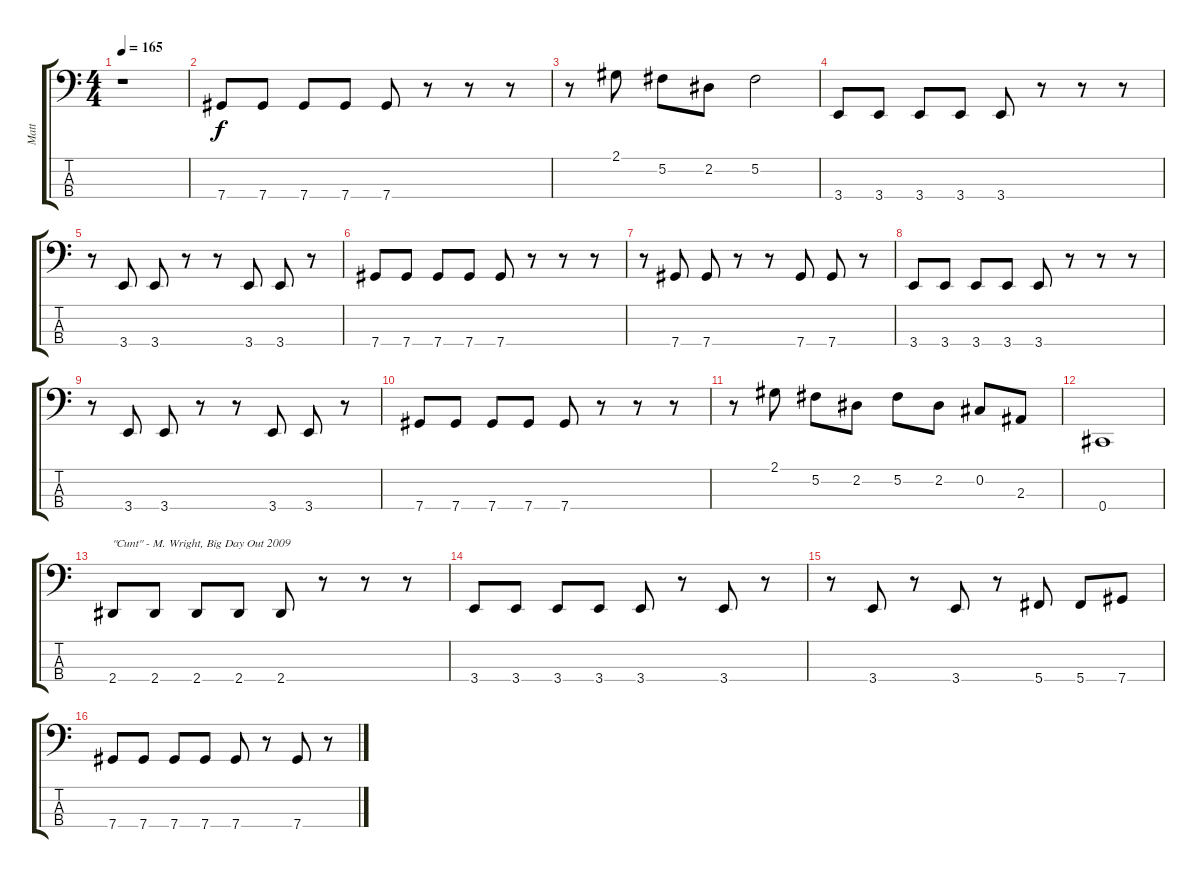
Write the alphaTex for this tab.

\track ("Matt" "Matt") {instrument electricbasspick}
\staff {score tabs}
\tuning (Gb2 Db2 Ab1 Db1) {hide}
\ts (4 4)
\tempo 165
\clef f4
\ks c
r.1{dy f} |
7.4.8 7.4.8 7.4.8 7.4.8 7.4.8 r.8 r.8 r.8 |
r.8 2.1.8 5.2.8 2.2.8 5.2.2 |
3.4.8 3.4.8 3.4.8 3.4.8 3.4.8 r.8 r.8 r.8 |
r.8 3.4.8 3.4.8 r.8 r.8 3.4.8 3.4.8 r.8 |
7.4.8 7.4.8 7.4.8 7.4.8 7.4.8 r.8 r.8 r.8 |
r.8 7.4.8 7.4.8 r.8 r.8 7.4.8 7.4.8 r.8 |
3.4.8 3.4.8 3.4.8 3.4.8 3.4.8 r.8 r.8 r.8 |
r.8 3.4.8 3.4.8 r.8 r.8 3.4.8 3.4.8 r.8 |
7.4.8 7.4.8 7.4.8 7.4.8 7.4.8 r.8 r.8 r.8 |
r.8 2.1.8 5.2.8 2.2.8 5.2.8 2.2.8 0.2.8 2.3.8 |
0.4.1 |
2.4.8{txt "\"Cunt\" - M. Wright, Big Day Out 2009"} 2.4.8 2.4.8 2.4.8 2.4.8 r.8 r.8 r.8 |
3.4.8 3.4.8 3.4.8 3.4.8 3.4.8 r.8 3.4.8 r.8 |
r.8 3.4.8 r.8 3.4.8 r.8 5.4.8 5.4.8 7.4.8 |
7.4.8 7.4.8 7.4.8 7.4.8 7.4.8 r.8 7.4.8 r.8
